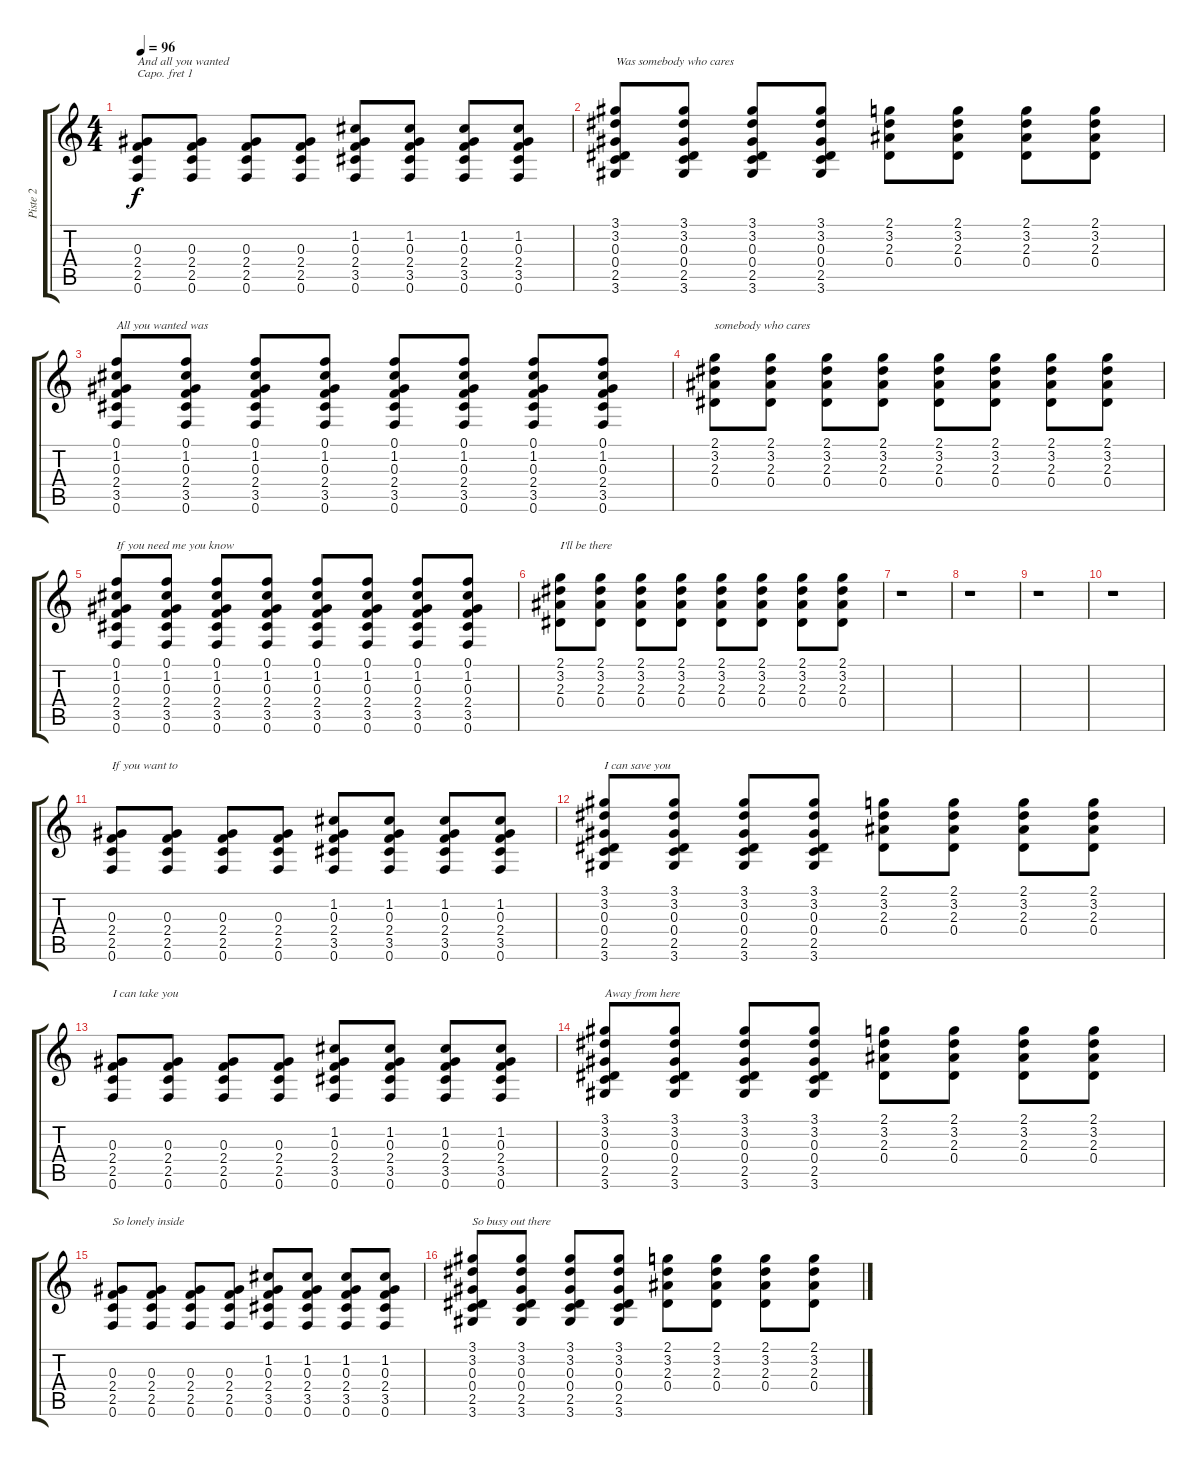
\track ("Piste 2" "Piste 2") {instrument distortionguitar}
\staff {score tabs}
\capo 1
\tuning (E4 B3 G3 D3 A2 E2) {hide}
\ts (4 4)
\tempo 96
\clef g2
\ks c
(0.3 2.4 2.5 0.6).8{txt "And all you wanted" dy f} (0.3 2.4 2.5 0.6).8 (0.3 2.4 2.5 0.6).8 (0.3 2.4 2.5 0.6).8 (1.2 0.3 2.4 3.5 0.6).8 (1.2 0.3 2.4 3.5 0.6).8 (1.2 0.3 2.4 3.5 0.6).8 (1.2 0.3 2.4 3.5 0.6).8 |
(3.1 3.2 0.3 0.4 2.5 3.6).8{txt "Was somebody who cares"} (3.1 3.2 0.3 0.4 2.5 3.6).8 (3.1 3.2 0.3 0.4 2.5 3.6).8 (3.1 3.2 0.3 0.4 2.5 3.6).8 (2.1 3.2 2.3 0.4).8 (2.1 3.2 2.3 0.4).8 (2.1 3.2 2.3 0.4).8 (2.1 3.2 2.3 0.4).8 |
(0.1 1.2 0.3 2.4 3.5 0.6).8{txt "All you wanted was"} (0.1 1.2 0.3 2.4 3.5 0.6).8 (0.1 1.2 0.3 2.4 3.5 0.6).8 (0.1 1.2 0.3 2.4 3.5 0.6).8 (0.1 1.2 0.3 2.4 3.5 0.6).8 (0.1 1.2 0.3 2.4 3.5 0.6).8 (0.1 1.2 0.3 2.4 3.5 0.6).8 (0.1 1.2 0.3 2.4 3.5 0.6).8 |
(2.1 3.2 2.3 0.4).8{txt "somebody who cares"} (2.1 3.2 2.3 0.4).8 (2.1 3.2 2.3 0.4).8 (2.1 3.2 2.3 0.4).8 (2.1 3.2 2.3 0.4).8 (2.1 3.2 2.3 0.4).8 (2.1 3.2 2.3 0.4).8 (2.1 3.2 2.3 0.4).8 |
(0.1 1.2 0.3 2.4 3.5 0.6).8{txt "If you need me you know"} (0.1 1.2 0.3 2.4 3.5 0.6).8 (0.1 1.2 0.3 2.4 3.5 0.6).8 (0.1 1.2 0.3 2.4 3.5 0.6).8 (0.1 1.2 0.3 2.4 3.5 0.6).8 (0.1 1.2 0.3 2.4 3.5 0.6).8 (0.1 1.2 0.3 2.4 3.5 0.6).8 (0.1 1.2 0.3 2.4 3.5 0.6).8 |
(2.1 3.2 2.3 0.4).8{txt "I'll be there"} (2.1 3.2 2.3 0.4).8 (2.1 3.2 2.3 0.4).8 (2.1 3.2 2.3 0.4).8 (2.1 3.2 2.3 0.4).8 (2.1 3.2 2.3 0.4).8 (2.1 3.2 2.3 0.4).8 (2.1 3.2 2.3 0.4).8 |
r.1 |
r.1 |
r.1 |
r.1 |
(0.3 2.4 2.5 0.6).8{txt "If you want to"} (0.3 2.4 2.5 0.6).8 (0.3 2.4 2.5 0.6).8 (0.3 2.4 2.5 0.6).8 (1.2 0.3 2.4 3.5 0.6).8 (1.2 0.3 2.4 3.5 0.6).8 (1.2 0.3 2.4 3.5 0.6).8 (1.2 0.3 2.4 3.5 0.6).8 |
(3.1 3.2 0.3 0.4 2.5 3.6).8{txt "I can save you"} (3.1 3.2 0.3 0.4 2.5 3.6).8 (3.1 3.2 0.3 0.4 2.5 3.6).8 (3.1 3.2 0.3 0.4 2.5 3.6).8 (2.1 3.2 2.3 0.4).8 (2.1 3.2 2.3 0.4).8 (2.1 3.2 2.3 0.4).8 (2.1 3.2 2.3 0.4).8 |
(0.3 2.4 2.5 0.6).8{txt "I can take you"} (0.3 2.4 2.5 0.6).8 (0.3 2.4 2.5 0.6).8 (0.3 2.4 2.5 0.6).8 (1.2 0.3 2.4 3.5 0.6).8 (1.2 0.3 2.4 3.5 0.6).8 (1.2 0.3 2.4 3.5 0.6).8 (1.2 0.3 2.4 3.5 0.6).8 |
(3.1 3.2 0.3 0.4 2.5 3.6).8{txt "Away from here"} (3.1 3.2 0.3 0.4 2.5 3.6).8 (3.1 3.2 0.3 0.4 2.5 3.6).8 (3.1 3.2 0.3 0.4 2.5 3.6).8 (2.1 3.2 2.3 0.4).8 (2.1 3.2 2.3 0.4).8 (2.1 3.2 2.3 0.4).8 (2.1 3.2 2.3 0.4).8 |
(0.3 2.4 2.5 0.6).8{txt "So lonely inside"} (0.3 2.4 2.5 0.6).8 (0.3 2.4 2.5 0.6).8 (0.3 2.4 2.5 0.6).8 (1.2 0.3 2.4 3.5 0.6).8 (1.2 0.3 2.4 3.5 0.6).8 (1.2 0.3 2.4 3.5 0.6).8 (1.2 0.3 2.4 3.5 0.6).8 |
(3.1 3.2 0.3 0.4 2.5 3.6).8{txt "So busy out there"} (3.1 3.2 0.3 0.4 2.5 3.6).8 (3.1 3.2 0.3 0.4 2.5 3.6).8 (3.1 3.2 0.3 0.4 2.5 3.6).8 (2.1 3.2 2.3 0.4).8 (2.1 3.2 2.3 0.4).8 (2.1 3.2 2.3 0.4).8 (2.1 3.2 2.3 0.4).8
